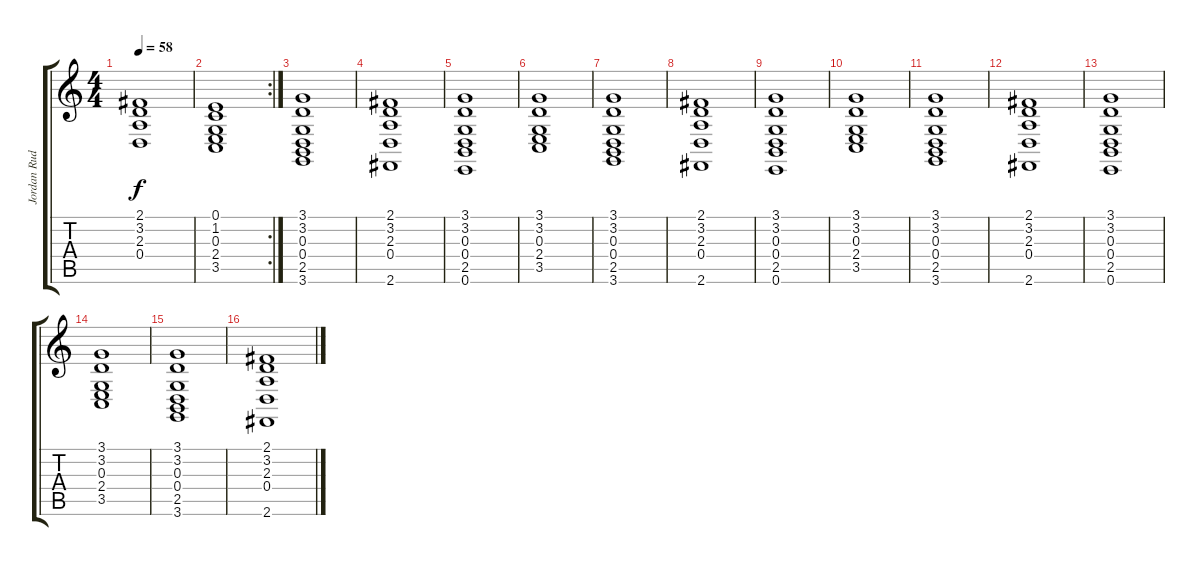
\track ("Jordan Rudess - Keyboard" "Jordan Rud") {instrument stringensemble1}
\staff {score tabs}
\tuning (E4 B3 G3 D3 A2 E2) {hide}
\ts (4 4)
\tempo 58
\clef g2
\ks c
(2.1 3.2 2.3 0.4).1{dy f} |
\rc 2
(0.1 1.2 0.3 2.4 3.5).1 |
(3.1 3.2 0.3 0.4 2.5 3.6).1 |
(2.1 3.2 2.3 0.4 2.6).1 |
(3.1 3.2 0.3 0.4 2.5 0.6).1 |
(3.1 3.2 0.3 2.4 3.5).1 |
(3.1 3.2 0.3 0.4 2.5 3.6).1 |
(2.1 3.2 2.3 0.4 2.6).1 |
(3.1 3.2 0.3 0.4 2.5 0.6).1 |
(3.1 3.2 0.3 2.4 3.5).1 |
(3.1 3.2 0.3 0.4 2.5 3.6).1 |
(2.1 3.2 2.3 0.4 2.6).1 |
(3.1 3.2 0.3 0.4 2.5 0.6).1 |
(3.1 3.2 0.3 2.4 3.5).1 |
(3.1 3.2 0.3 0.4 2.5 3.6).1 |
(2.1 3.2 2.3 0.4 2.6).1
